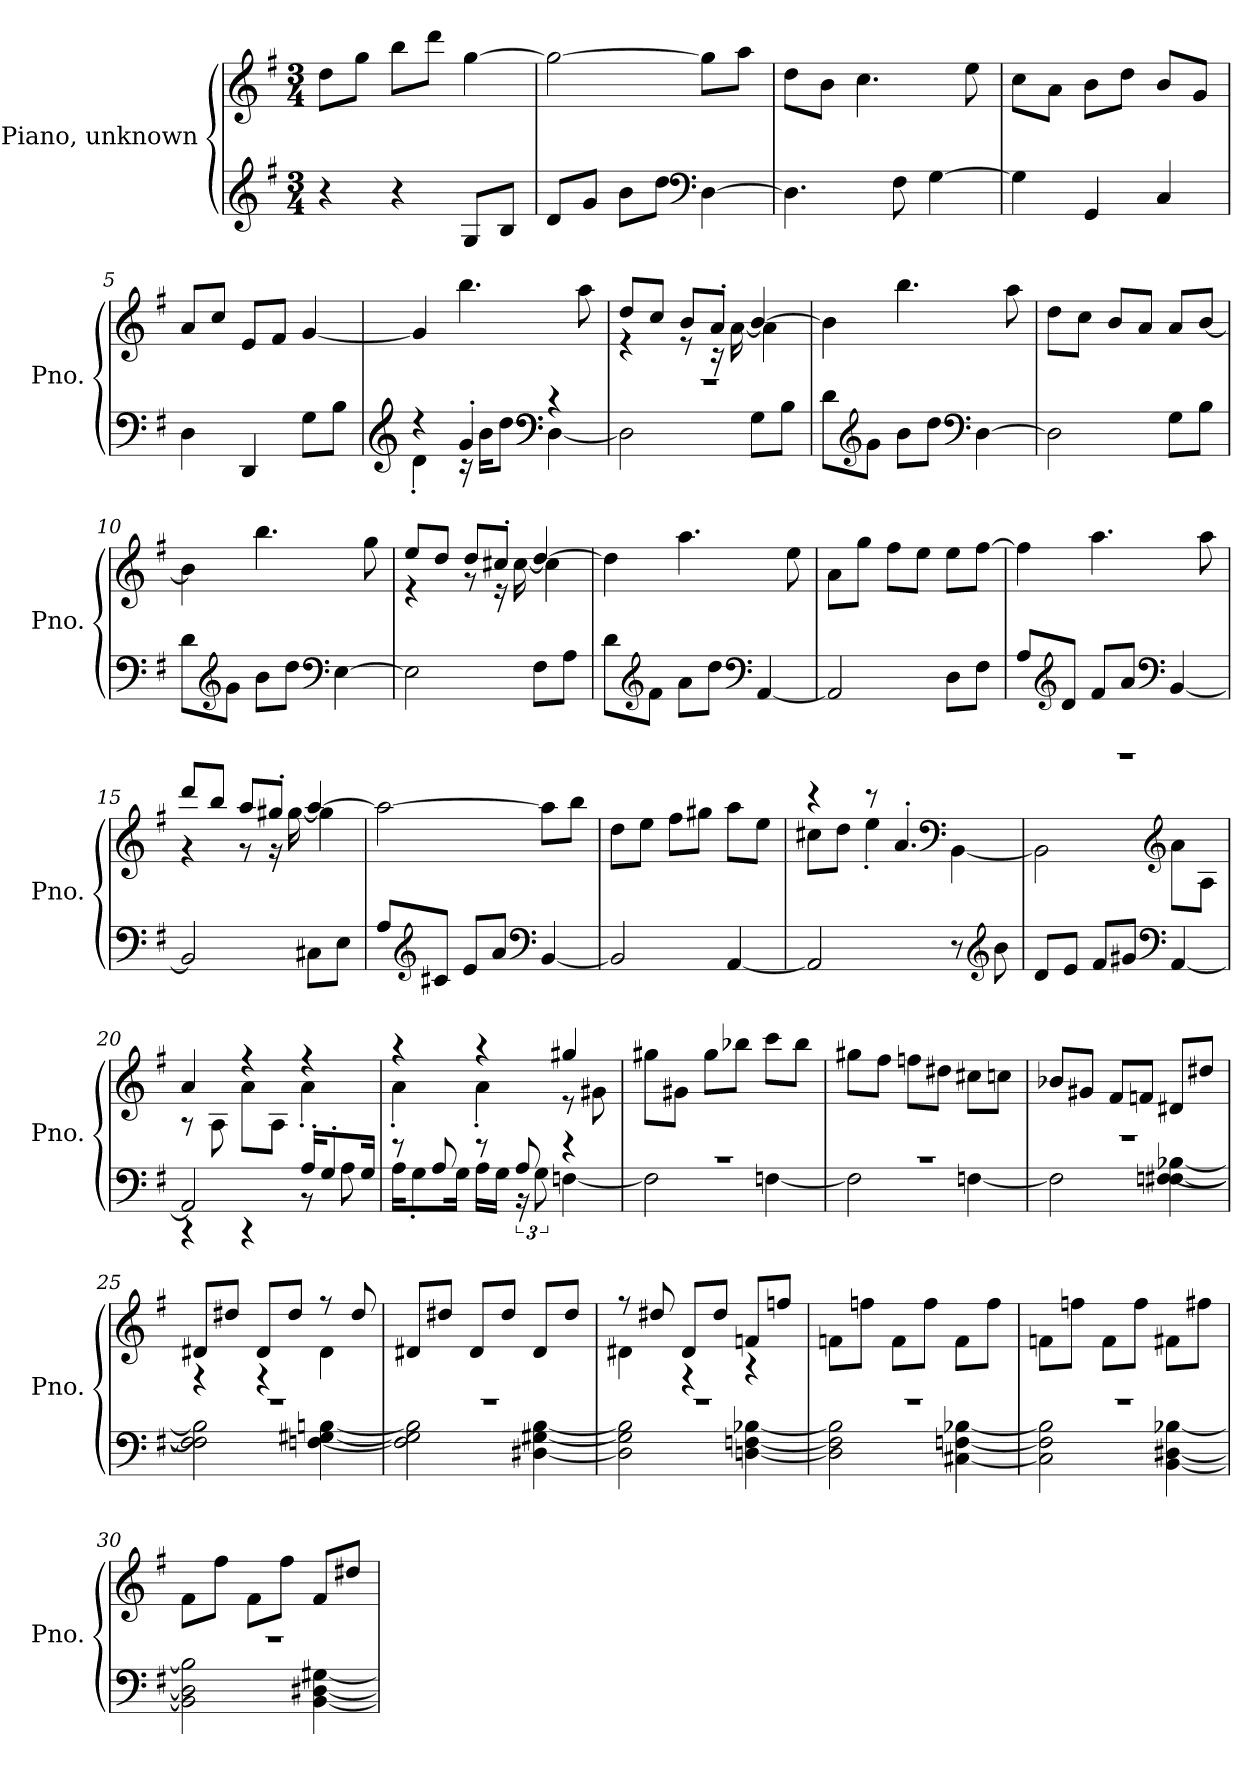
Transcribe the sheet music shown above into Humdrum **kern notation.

**kern	**kern
*part1	*part1
*staff2	*staff1
*I"Piano, unknown	*
*I'Pno.	*
*clefG2	*clefG2
*k[f#]	*k[f#]
*M3/4	*M3/4
*MM156	*MM156
=1	=1
4r	8dd\L
.	8gg\J
4r	8bb\L
.	8ddd\J
8G/L	[4gg\
8B/J	.
=2	=2
8d/L	2gg\_
8g/J	.
8b\L	.
8dd\J	.
*clefF4	*
[4D\	8gg\L]
.	8aa\J
=3	=3
4.D\]	8dd\L
.	8b\J
.	4.cc\
8F#\	.
[4G\	.
.	8ee\
=4	=4
4G\]	8cc\L
.	8a\J
4GG/	8b\L
.	8dd\J
4C/	8b/L
.	8g/J
=5	=5
4D\	8a/L
.	8cc/J
4DD/	8e/L
.	8f#/J
8G\L	[4g/
8B\J	.
!!LO:LB:g=z
=6	=6
*clefG2	*
*^	*
4r	4d'\	4g/]
4g'/	16r	4.bb\
.	16b\KL	.
.	8dd\J	.
*clefF4	*	*
4r	[4D\	.
.	.	8aa\
=7	=7	=7
*	*	*^
2.r	2D\]	8dd/L	4r
.	.	8cc/J	.
.	.	8b/L	8r
.	.	8a'/J	16r
.	.	.	[16a\
.	8G\L	[4b/	4a\]
.	8B\J	.	.
*v	*v	*	*
*	*v	*v
=8	=8
8d\L	4b\]
*clefG2	*
8g\J	.
8b\L	4.bb\
8dd\J	.
*clefF4	*
[4D\	.
.	8aa\
=9	=9
2D\]	8dd\L
.	8cc\J
.	8b/L
.	8a/J
8G\L	8a/L
8B\J	[8b/J
=10	=10
8d\L	4b\]
*clefG2	*
8g\J	.
8b\L	4.bb\
8dd\J	.
*clefF4	*
[4E\	.
.	8gg\
!!LO:LB:g=z
=11	=11
*	*^
2E\]	8ee/L	4r
.	8dd/J	.
.	8dd/L	8r
.	8cc#X'/J	16r
.	.	[16cc#\
8F#\L	[4dd/	4cc#\]
8A\J	.	.
*	*v	*v
=12	=12
8d\L	4dd\]
*clefG2	*
8f#\J	.
8a\L	4.aa\
8dd\J	.
*clefF4	*
[4AA/	.
.	8ee\
=13	=13
2AA/]	8a\L
.	8gg\J
.	8ff#\L
.	8ee\J
8D\L	8ee\L
8F#\J	[8ff#\J
=14	=14
8A/L	4ff#\]
*clefG2	*
8d/J	.
8f#/L	4.aa\
8a/J	.
*clefF4	*
[4BB/	.
.	8aa\
=15	=15
*	*^
2BB/]	8ddd/L	4r
.	8bb/J	.
.	8aa/L	8r
.	8gg#X'/J	16r
.	.	[16gg#\
8C#X\L	[4aa/	4gg#\]
8E\J	.	.
*	*v	*v
!!LO:LB:g=z
=16	=16
8A/L	2aa\_
*clefG2	*
8c#X/J	.
8e/L	.
8a/J	.
*clefF4	*
[4BB/	8aa\L]
.	8bb\J
=17	=17
2BB/]	8dd\L
.	8ee\J
.	8ff#\L
.	8gg#X\J
[4AA/	8aa\L
.	8ee\J
=18	=18
*	*^
2AA/]	4r	8cc#X\L
.	.	8dd\J
.	8r	4ee'\
.	4.a'/	.
*	*clefF4	*
8r	.	[4BB\
*clefG2	*	*
8b\	.	.
=19	=19	=19
8d/L	2.r	2BB\]
8e/J	.	.
8f#/L	.	.
8g#X/J	.	.
*clefF4	*clefG2	*
[4AA/	.	8a\L
.	.	8A\J
!!LO:LB:g=z	!!
=20	=20	=20
*^	*	*
2AA/]	4r	4a/	8r
.	.	.	8A\
.	4r	4r	8a\L
.	.	.	8A\J
16A'/KL	8r	4r	4a'\
8G'/	.	.	.
.	8A\	.	.
16G/Jk	.	.	.
=21	=21	=21	=21
8r	16A\KL	4r	4a'\
.	8G'\	.	.
8A/	.	.	.
.	16G\Jk	.	.
8r	16A\LL	4r	4a'\
.	16G\JJ	.	.
8A/	24r	.	.
.	12G\	.	.
4r	[4Fn\	4gg#X/	8r
.	.	.	8g#X\
*	*	*v	*v
=22	=22	=22
2.r	2F\]	8gg#X\L
.	.	8g#X\J
.	.	8gg#\L
.	.	8bb-X\J
.	[4Fn\	8ccc\L
.	.	8bb-\J
=23	=23	=23
2.r	2F\]	8gg#X\L
.	.	8ff#\J
.	.	8ffn\L
.	.	8dd#X\J
.	[4Fn\	8cc#X\L
.	.	8ccn\J
!!LO:LB:g=z
=24	=24	=24
2.r	2F\]	8b-X/L
.	.	8g#X/J
.	.	8f#/L
.	.	8fn/J
.	[4Fn\ [4F#X\ [4B-X\	8d#X/L
.	.	8dd#X/J
=25	=25	=25
*	*	*^
2.r	2F\] 2F#\] 2B-\]	8d#X/L	4r
.	.	8dd#X/J	.
.	.	8d#/L	4r
.	.	8dd#/J	.
.	[4Fn\ [4G#X\ [4Bn\	8r	4d#\
.	.	8dd#/	.
*	*	*v	*v
=26	=26	=26
2.r	2F\] 2G#\] 2B\]	8d#X/L
.	.	8dd#X/J
.	.	8d#/L
.	.	8dd#/J
.	[4D#X\ [4G#X\ [4B\	8d#/L
.	.	8dd#/J
=27	=27	=27
*	*	*^
2.r	2D#\] 2G#\] 2B\]	8r	4d#X\
.	.	8dd#X/	.
.	.	8d#/L	4r
.	.	8dd#/J	.
.	[4Dn\ [4Fn\ [4B-X\	8fn/L	4r
.	.	8ffn/J	.
*	*	*v	*v
!!LO:PB:g=z
=28	=28	=28
2.r	2D\] 2F\] 2B-\]	8fn\L
.	.	8ffn\J
.	.	8f\L
.	.	8ff\J
.	[4C#X\ [4Fn\ [4B-X\	8f\L
.	.	8ff\J
=29	=29	=29
2.r	2C#\] 2F\] 2B-\]	8fn\L
.	.	8ffn\J
.	.	8f\L
.	.	8ff\J
.	[4BB\ [4D#X\ [4B-X\	8f#X\L
.	.	8ff#X\J
=30	=30	=30
2.r	2BB\] 2D#\] 2B-\]	8f#\L
.	.	8ff#\J
.	.	8f#\L
.	.	8ff#\J
.	[4BB\ [4D#X\ [4G#X\	8f#/L
.	.	8dd#X/J
*v	*v	*
=	=
*-	*-
